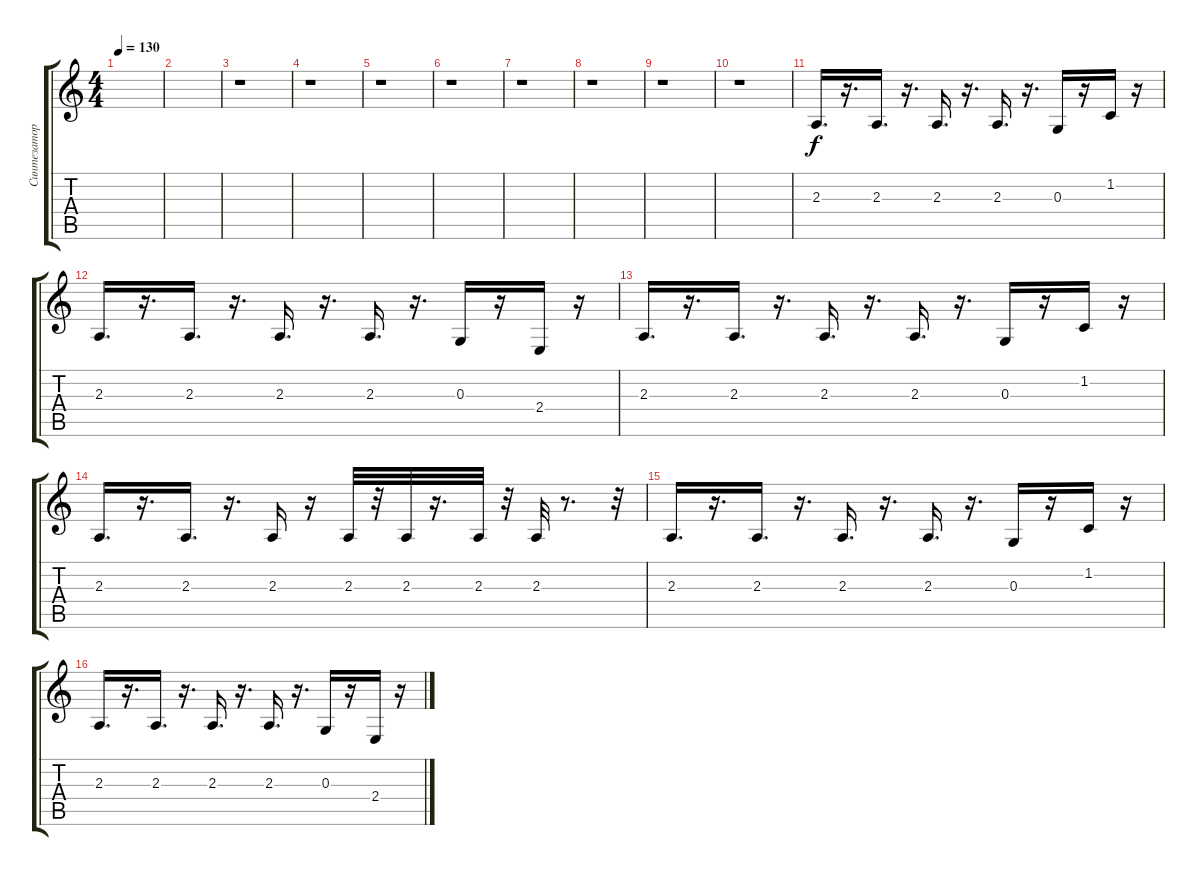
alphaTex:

\track ("Синтезатор (Ld2 - 1)" "Синтезатор") {instrument lead2sawtooth}
\staff {score tabs}
\tuning (E4 B3 G3 D3 A2 E2) {hide}
\ts (4 4)
\tempo 130
\clef g2
\ks c
|
|
r.1 |
r.1 |
r.1 |
r.1 |
r.1 |
r.1 |
r.1 |
r.1 |
2.3.16{d} r.16{d} 2.3.16{d} r.16{d} 2.3.16{d} r.16{d} 2.3.16{d} r.16{d} 0.3.16 r.16 1.2.16 r.16 |
2.3.16{d} r.16{d} 2.3.16{d} r.16{d} 2.3.16{d} r.16{d} 2.3.16{d} r.16{d} 0.3.16 r.16 2.4.16 r.16 |
2.3.16{d} r.16{d} 2.3.16{d} r.16{d} 2.3.16{d} r.16{d} 2.3.16{d} r.16{d} 0.3.16 r.16 1.2.16 r.16 |
2.3.16{d} r.16{d} 2.3.16{d} r.16{d} 2.3.16 r.16 2.3.32 r.32 2.3.32 r.16{d} 2.3.32 r.32 2.3.32 r.8{d} r.32 |
2.3.16{d} r.16{d} 2.3.16{d} r.16{d} 2.3.16{d} r.16{d} 2.3.16{d} r.16{d} 0.3.16 r.16 1.2.16 r.16 |
2.3.16{d} r.16{d} 2.3.16{d} r.16{d} 2.3.16{d} r.16{d} 2.3.16{d} r.16{d} 0.3.16 r.16 2.4.16 r.16
